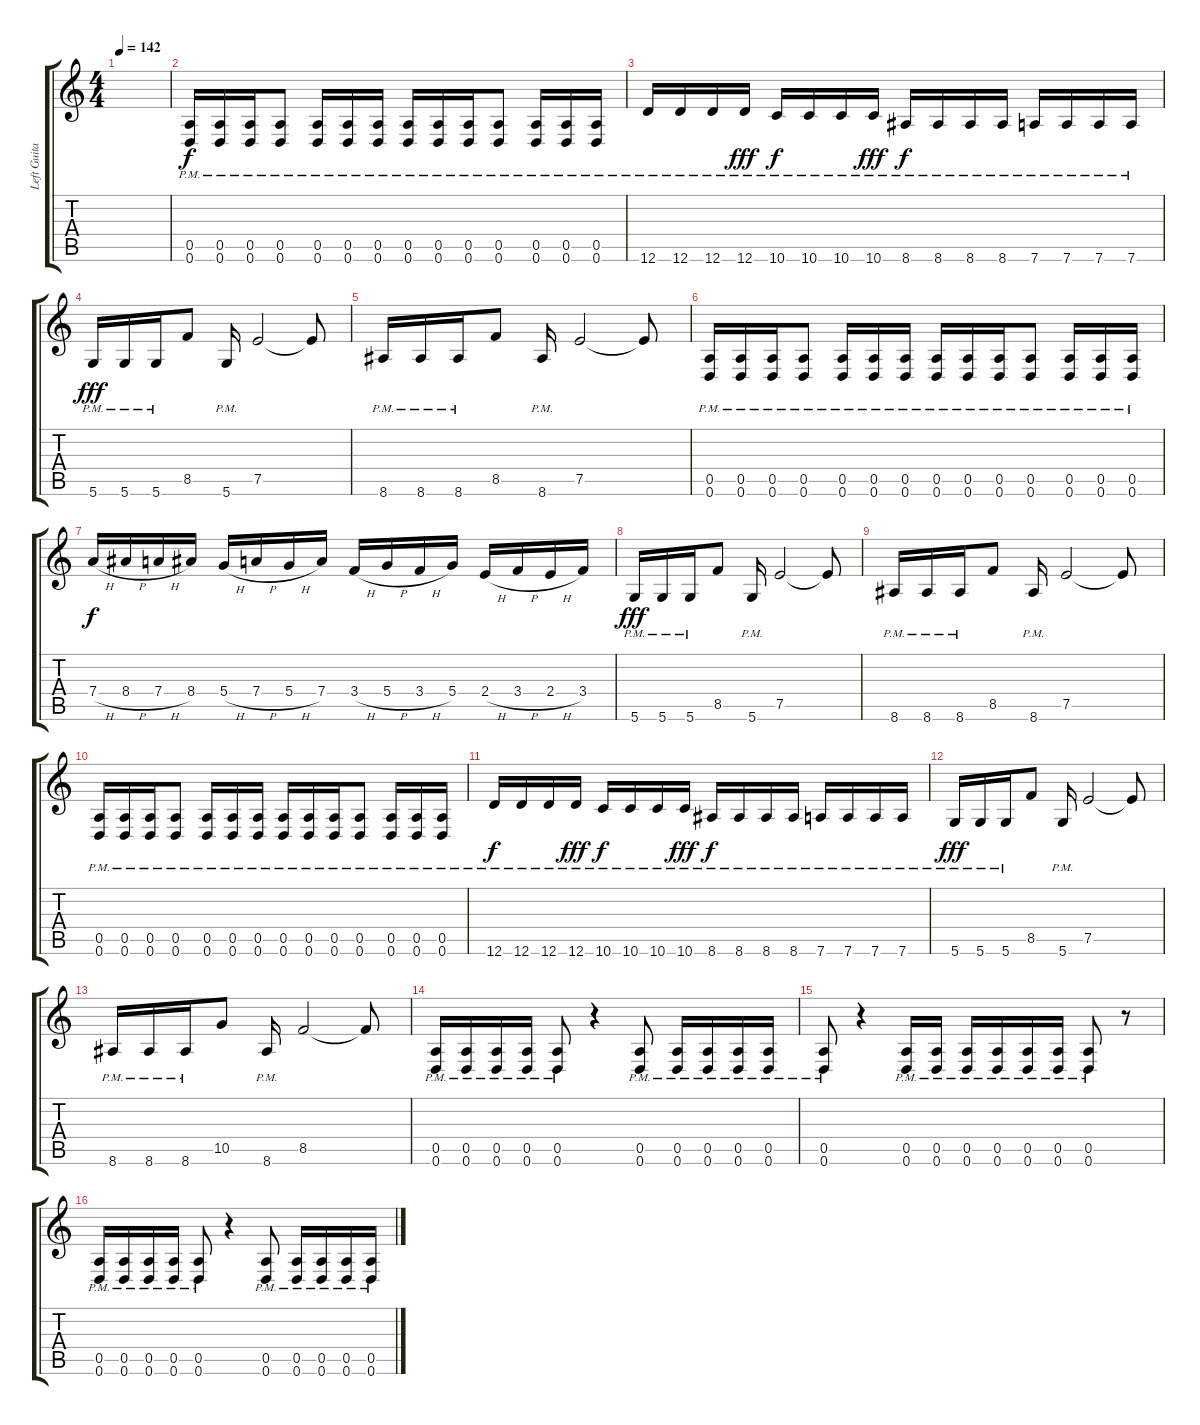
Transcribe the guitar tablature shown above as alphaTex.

\track ("Left Guitar" "Left Guita") {instrument overdrivenguitar}
\staff {score tabs}
\tuning (E4 B3 G3 D3 A2 D2) {hide}
\ts (4 4)
\tempo 142
\clef g2
\ks c
|
(0.5{pm} 0.6{pm}).16 (0.5{pm} 0.6{pm}).16 (0.5{pm} 0.6{pm}).16 (0.5{pm} 0.6{pm}).8 (0.5{pm} 0.6{pm}).16 (0.5{pm} 0.6{pm}).16 (0.5{pm} 0.6{pm}).16 (0.5{pm} 0.6{pm}).16 (0.5{pm} 0.6{pm}).16 (0.5{pm} 0.6{pm}).16 (0.5{pm} 0.6{pm}).8 (0.5{pm} 0.6{pm}).16 (0.5{pm} 0.6{pm}).16 (0.5{pm} 0.6{pm}).16 |
12.6{pm}.16{dy f} 12.6{pm}.16 12.6{pm}.16 12.6{pm}.16{dy fff} 10.6{pm}.16{dy f} 10.6{pm}.16 10.6{pm}.16 10.6{pm}.16{dy fff} 8.6{pm}.16{dy f} 8.6{pm}.16 8.6{pm}.16 8.6{pm}.16 7.6{pm}.16 7.6{pm}.16 7.6{pm}.16 7.6{pm}.16 |
5.6{pm}.16{dy fff} 5.6{pm}.16 5.6{pm}.16 8.5.8 5.6{pm}.16 7.5.2 7.5{t}.8 |
8.6{pm}.16 8.6{pm}.16 8.6{pm}.16 8.5.8 8.6{pm}.16 7.5.2 7.5{t}.8 |
(0.5{pm} 0.6{pm}).16 (0.5{pm} 0.6{pm}).16 (0.5{pm} 0.6{pm}).16 (0.5{pm} 0.6{pm}).8 (0.5{pm} 0.6{pm}).16 (0.5{pm} 0.6{pm}).16 (0.5{pm} 0.6{pm}).16 (0.5{pm} 0.6{pm}).16 (0.5{pm} 0.6{pm}).16 (0.5{pm} 0.6{pm}).16 (0.5{pm} 0.6{pm}).8 (0.5{pm} 0.6{pm}).16 (0.5{pm} 0.6{pm}).16 (0.5{pm} 0.6{pm}).16 |
7.4{h}.16{dy f} 8.4{h}.16 7.4{h}.16 8.4.16 5.4{h}.16 7.4{h}.16 5.4{h}.16 7.4.16 3.4{h}.16 5.4{h}.16 3.4{h}.16 5.4.16 2.4{h}.16 3.4{h}.16 2.4{h}.16 3.4.16 |
5.6{pm}.16{dy fff} 5.6{pm}.16 5.6{pm}.16 8.5.8 5.6{pm}.16 7.5.2 7.5{t}.8 |
8.6{pm}.16 8.6{pm}.16 8.6{pm}.16 8.5.8 8.6{pm}.16 7.5.2 7.5{t}.8 |
(0.5{pm} 0.6{pm}).16 (0.5{pm} 0.6{pm}).16 (0.5{pm} 0.6{pm}).16 (0.5{pm} 0.6{pm}).8 (0.5{pm} 0.6{pm}).16 (0.5{pm} 0.6{pm}).16 (0.5{pm} 0.6{pm}).16 (0.5{pm} 0.6{pm}).16 (0.5{pm} 0.6{pm}).16 (0.5{pm} 0.6{pm}).16 (0.5{pm} 0.6{pm}).8 (0.5{pm} 0.6{pm}).16 (0.5{pm} 0.6{pm}).16 (0.5{pm} 0.6{pm}).16 |
12.6{pm}.16{dy f} 12.6{pm}.16 12.6{pm}.16 12.6{pm}.16{dy fff} 10.6{pm}.16{dy f} 10.6{pm}.16 10.6{pm}.16 10.6{pm}.16{dy fff} 8.6{pm}.16{dy f} 8.6{pm}.16 8.6{pm}.16 8.6{pm}.16 7.6{pm}.16 7.6{pm}.16 7.6{pm}.16 7.6{pm}.16 |
5.6{pm}.16{dy fff} 5.6{pm}.16 5.6{pm}.16 8.5.8 5.6{pm}.16 7.5.2 7.5{t}.8 |
8.6{pm}.16 8.6{pm}.16 8.6{pm}.16 10.5.8 8.6{pm}.16 8.5.2 8.5{t}.8 |
(0.5{pm} 0.6{pm}).16 (0.5{pm} 0.6{pm}).16 (0.5{pm} 0.6{pm}).16 (0.5{pm} 0.6{pm}).16 (0.5{pm} 0.6{pm}).8 r.4 (0.5{pm} 0.6{pm}).8 (0.5{pm} 0.6{pm}).16 (0.5{pm} 0.6{pm}).16 (0.5{pm} 0.6{pm}).16 (0.5{pm} 0.6{pm}).16 |
(0.5{pm} 0.6{pm}).8 r.4 (0.5{pm} 0.6{pm}).16 (0.5{pm} 0.6{pm}).16 (0.5{pm} 0.6{pm}).16 (0.5{pm} 0.6{pm}).16 (0.5{pm} 0.6{pm}).16 (0.5{pm} 0.6{pm}).16 (0.5{pm} 0.6{pm}).8 r.8 |
(0.5{pm} 0.6{pm}).16 (0.5{pm} 0.6{pm}).16 (0.5{pm} 0.6{pm}).16 (0.5{pm} 0.6{pm}).16 (0.5{pm} 0.6{pm}).8 r.4 (0.5{pm} 0.6{pm}).8 (0.5{pm} 0.6{pm}).16 (0.5{pm} 0.6{pm}).16 (0.5{pm} 0.6{pm}).16 (0.5{pm} 0.6{pm}).16
